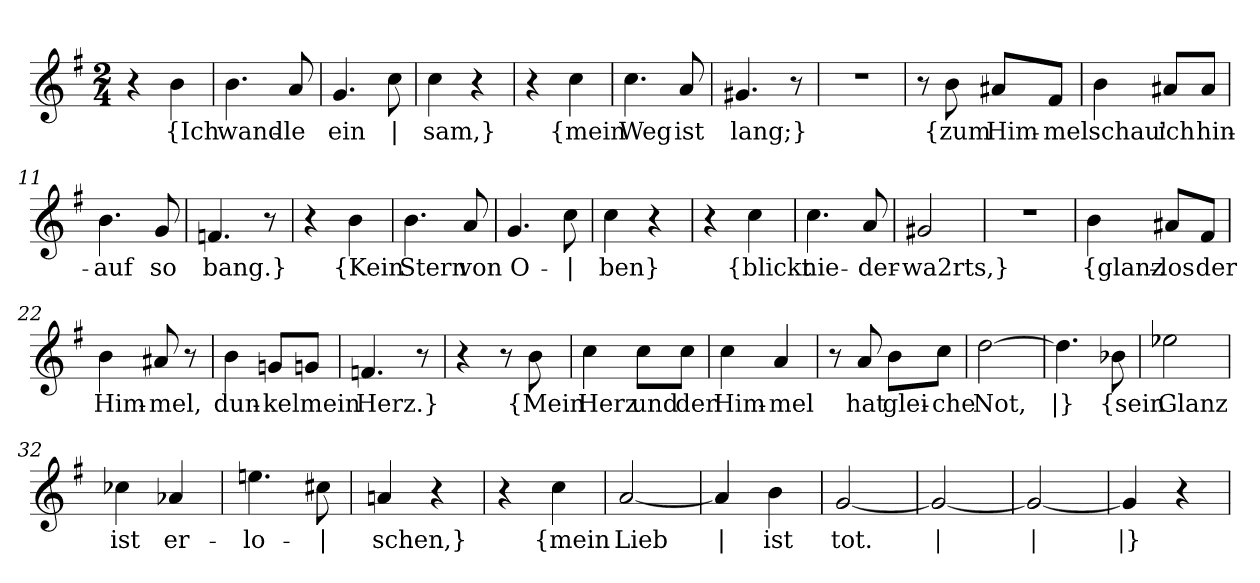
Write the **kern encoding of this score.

**kern	**text
*part1	*part1
*staff1	*staff1
*clefG2	*
*k[f#]	*
*M2/4	*
=1	=1
4r	.
!	!LO:LY:b
4b\	{Ich
=2	=2
!	!LO:LY:b
4.b\	wand-
!	!LO:LY:b
8a/	-le
=3	=3
!	!LO:LY:b
4.g/	ein
!	!LO:LY:b
8cc\	|
=4	=4
!	!LO:LY:b
4cc\	-sam,}
4r	.
=5	=5
4r	.
!	!LO:LY:b
4cc\	{mein
=6	=6
!	!LO:LY:b
4.cc\	Weg
!	!LO:LY:b
8a/	ist
=7	=7
!	!LO:LY:b
4.g#X/	lang;}
8r	.
=8	=8
2r	.
=9	=9
8r	.
!	!LO:LY:b
8b\	{zum
!	!LO:LY:b
8a#X/L	Him-
!	!LO:LY:b
8f#/J	-mel
=10	=10
!	!LO:LY:b
4b\	schau'
!	!LO:LY:b
8a#X/L	ich
!	!LO:LY:b
8a#/J	hin-
!!LO:LB:g=z
=11	=11
!	!LO:LY:b
4.b\	-auf
!	!LO:LY:b
8g/	so
=12	=12
!	!LO:LY:b
4.fn/	bang.}
8r	.
=13	=13
4r	.
!	!LO:LY:b
4b\	{Kein
=14	=14
!	!LO:LY:b
4.b\	Stern
!	!LO:LY:b
8a/	von
=15	=15
!	!LO:LY:b
4.g/	O-
!	!LO:LY:b
8cc\	|
=16	=16
!	!LO:LY:b
4cc\	-ben}
4r	.
=17	=17
4r	.
!	!LO:LY:b
4cc\	{blickt
=18	=18
!	!LO:LY:b
4.cc\	nie-
!	!LO:LY:b
8a/	-der-
=19	=19
!	!LO:LY:b
2g#X/	-wa2rts,}
=20	=20
2r	.
=21	=21
!	!LO:LY:b
4b\	{glanz-
!	!LO:LY:b
8a#X/L	-los
!	!LO:LY:b
8f#/J	der
!!LO:LB:g=z
=22	=22
!	!LO:LY:b
4b\	Him-
!	!LO:LY:b
8a#X/	-mel,
8r	.
=23	=23
!	!LO:LY:b
4b\	dun-
!	!LO:LY:b
8gn/L	-kel
!	!LO:LY:b
8gn/J	mein
=24	=24
!	!LO:LY:b
4.fn/	Herz.}
8r	.
=25	=25
4r	.
8r	.
!	!LO:LY:b
8b\	{Mein
=26	=26
!	!LO:LY:b
4cc\	Herz
!	!LO:LY:b
8cc\L	und
!	!LO:LY:b
8cc\J	der
=27	=27
!	!LO:LY:b
4cc\	Him-
!	!LO:LY:b
4a/	-mel
=28	=28
8r	.
!	!LO:LY:b
8a/	hat
!	!LO:LY:b
8b\L	glei-
!	!LO:LY:b
8cc\J	-che
=29	=29
!	!LO:LY:b
[2dd\	Not,
=30	=30
!	!LO:LY:b
4.dd\]	|}
!	!LO:LY:b
8b-X\	{sein
!!LO:LB:g=z
=31	=31
!	!LO:LY:b
2ee-X\	Glanz
=32	=32
!	!LO:LY:b
4cc-X\	ist
!	!LO:LY:b
4a-X/	er-
=33	=33
!	!LO:LY:b
4.een\	-lo-
!	!LO:LY:b
8cc#X\	|
=34	=34
!	!LO:LY:b
4an/	-schen,}
4r	.
=35	=35
4r	.
!	!LO:LY:b
4cc\	{mein
=36	=36
!	!LO:LY:b
[2a/	Lieb
=37	=37
!	!LO:LY:b
4a/]	|
!	!LO:LY:b
4b\	ist
=38	=38
!	!LO:LY:b
[2g/	tot.
=39	=39
!	!LO:LY:b
2g/_	|
=40	=40
!	!LO:LY:b
2g/_	|
=41	=41
!	!LO:LY:b
4g/]	|}
4r	.
=	=
*-	*-
